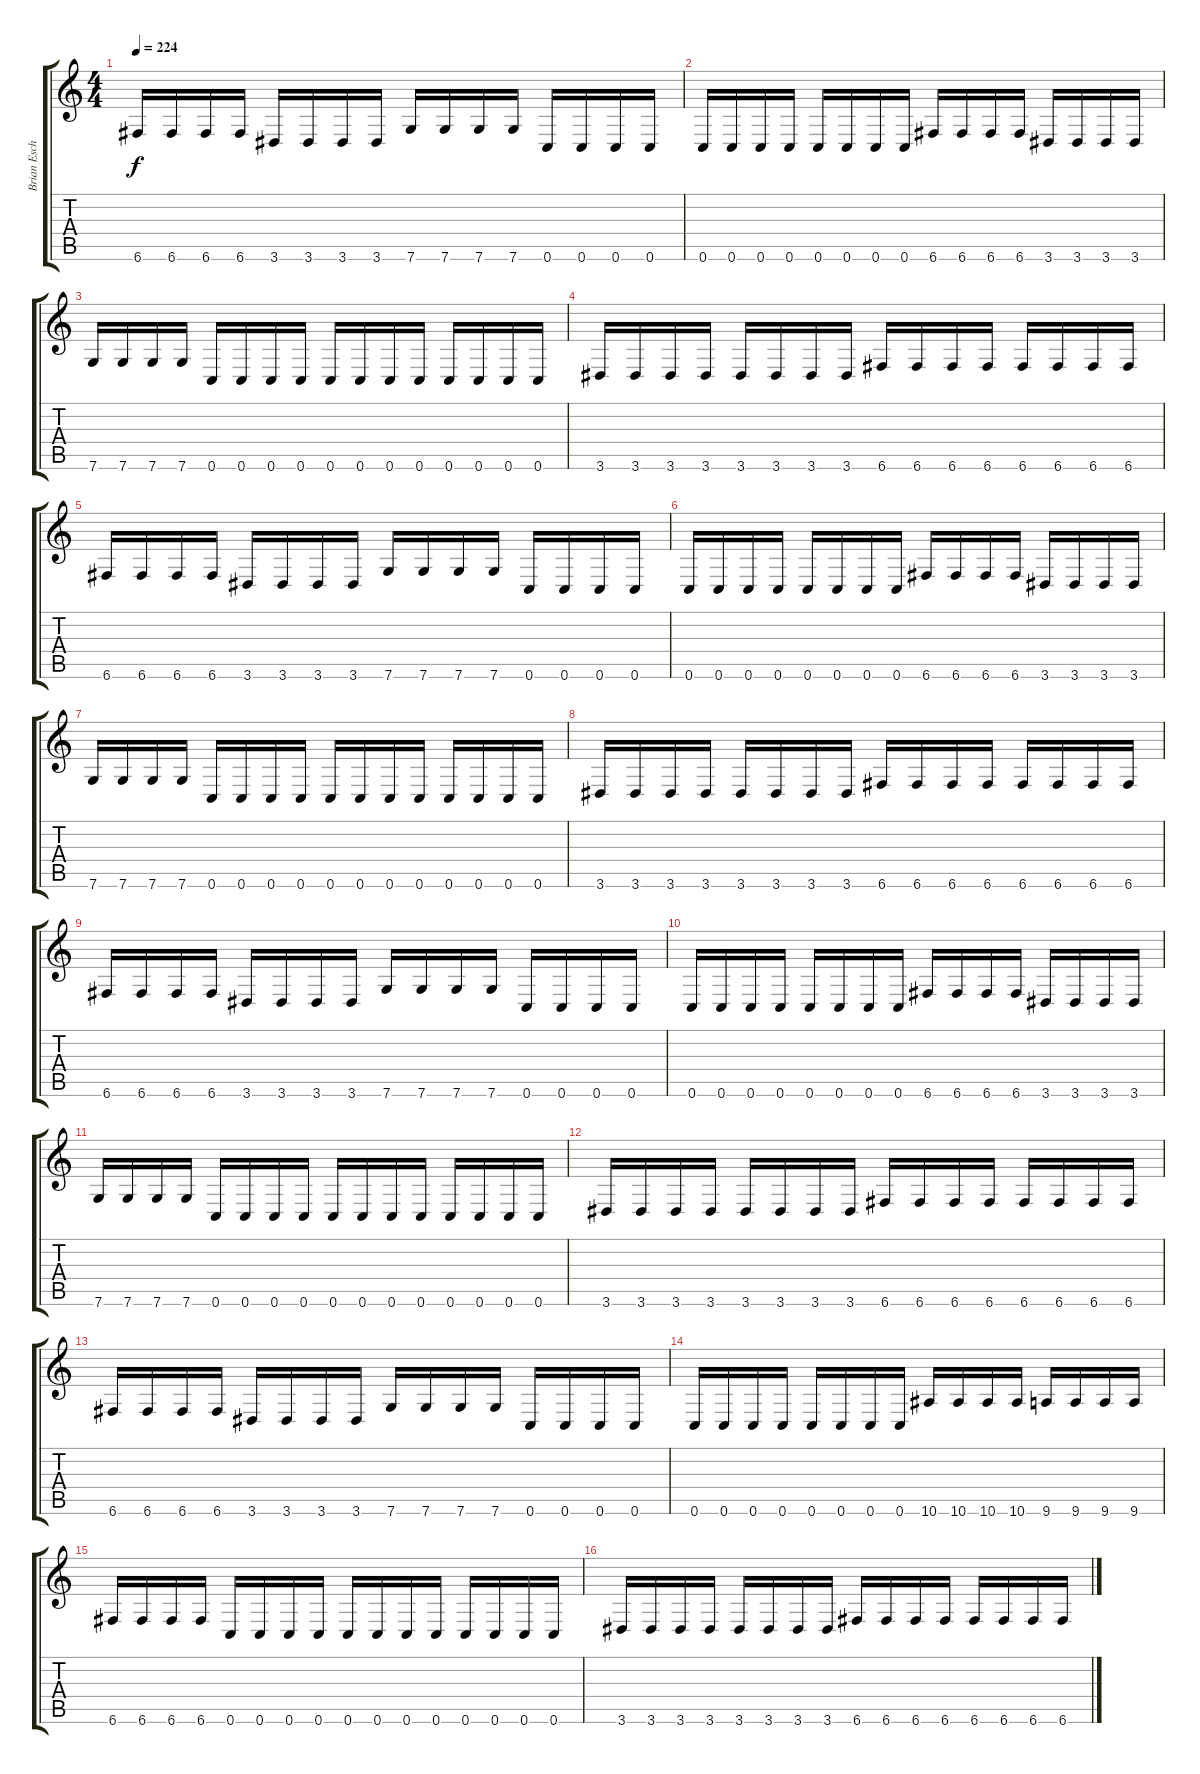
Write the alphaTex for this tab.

\track ("Brian Eschbach (Lead)" "Brian Esch") {instrument distortionguitar}
\staff {score tabs}
\tuning (C4 G3 Eb3 Bb2 F2 C2) {hide}
\ts (4 4)
\tempo 224
\clef g2
\ks c
6.6.16{dy f} 6.6.16 6.6.16 6.6.16 3.6.16 3.6.16 3.6.16 3.6.16 7.6.16 7.6.16 7.6.16 7.6.16 0.6.16 0.6.16 0.6.16 0.6.16 |
0.6.16 0.6.16 0.6.16 0.6.16 0.6.16 0.6.16 0.6.16 0.6.16 6.6.16 6.6.16 6.6.16 6.6.16 3.6.16 3.6.16 3.6.16 3.6.16 |
7.6.16 7.6.16 7.6.16 7.6.16 0.6.16 0.6.16 0.6.16 0.6.16 0.6.16 0.6.16 0.6.16 0.6.16 0.6.16 0.6.16 0.6.16 0.6.16 |
3.6.16 3.6.16 3.6.16 3.6.16 3.6.16 3.6.16 3.6.16 3.6.16 6.6.16 6.6.16 6.6.16 6.6.16 6.6.16 6.6.16 6.6.16 6.6.16 |
6.6.16 6.6.16 6.6.16 6.6.16 3.6.16 3.6.16 3.6.16 3.6.16 7.6.16 7.6.16 7.6.16 7.6.16 0.6.16 0.6.16 0.6.16 0.6.16 |
0.6.16 0.6.16 0.6.16 0.6.16 0.6.16 0.6.16 0.6.16 0.6.16 6.6.16 6.6.16 6.6.16 6.6.16 3.6.16 3.6.16 3.6.16 3.6.16 |
7.6.16 7.6.16 7.6.16 7.6.16 0.6.16 0.6.16 0.6.16 0.6.16 0.6.16 0.6.16 0.6.16 0.6.16 0.6.16 0.6.16 0.6.16 0.6.16 |
3.6.16 3.6.16 3.6.16 3.6.16 3.6.16 3.6.16 3.6.16 3.6.16 6.6.16 6.6.16 6.6.16 6.6.16 6.6.16 6.6.16 6.6.16 6.6.16 |
6.6.16 6.6.16 6.6.16 6.6.16 3.6.16 3.6.16 3.6.16 3.6.16 7.6.16 7.6.16 7.6.16 7.6.16 0.6.16 0.6.16 0.6.16 0.6.16 |
0.6.16 0.6.16 0.6.16 0.6.16 0.6.16 0.6.16 0.6.16 0.6.16 6.6.16 6.6.16 6.6.16 6.6.16 3.6.16 3.6.16 3.6.16 3.6.16 |
7.6.16 7.6.16 7.6.16 7.6.16 0.6.16 0.6.16 0.6.16 0.6.16 0.6.16 0.6.16 0.6.16 0.6.16 0.6.16 0.6.16 0.6.16 0.6.16 |
3.6.16 3.6.16 3.6.16 3.6.16 3.6.16 3.6.16 3.6.16 3.6.16 6.6.16 6.6.16 6.6.16 6.6.16 6.6.16 6.6.16 6.6.16 6.6.16 |
6.6.16 6.6.16 6.6.16 6.6.16 3.6.16 3.6.16 3.6.16 3.6.16 7.6.16 7.6.16 7.6.16 7.6.16 0.6.16 0.6.16 0.6.16 0.6.16 |
0.6.16 0.6.16 0.6.16 0.6.16 0.6.16 0.6.16 0.6.16 0.6.16 10.6.16 10.6.16 10.6.16 10.6.16 9.6.16 9.6.16 9.6.16 9.6.16 |
6.6.16 6.6.16 6.6.16 6.6.16 0.6.16 0.6.16 0.6.16 0.6.16 0.6.16 0.6.16 0.6.16 0.6.16 0.6.16 0.6.16 0.6.16 0.6.16 |
3.6.16 3.6.16 3.6.16 3.6.16 3.6.16 3.6.16 3.6.16 3.6.16 6.6.16 6.6.16 6.6.16 6.6.16 6.6.16 6.6.16 6.6.16 6.6.16
